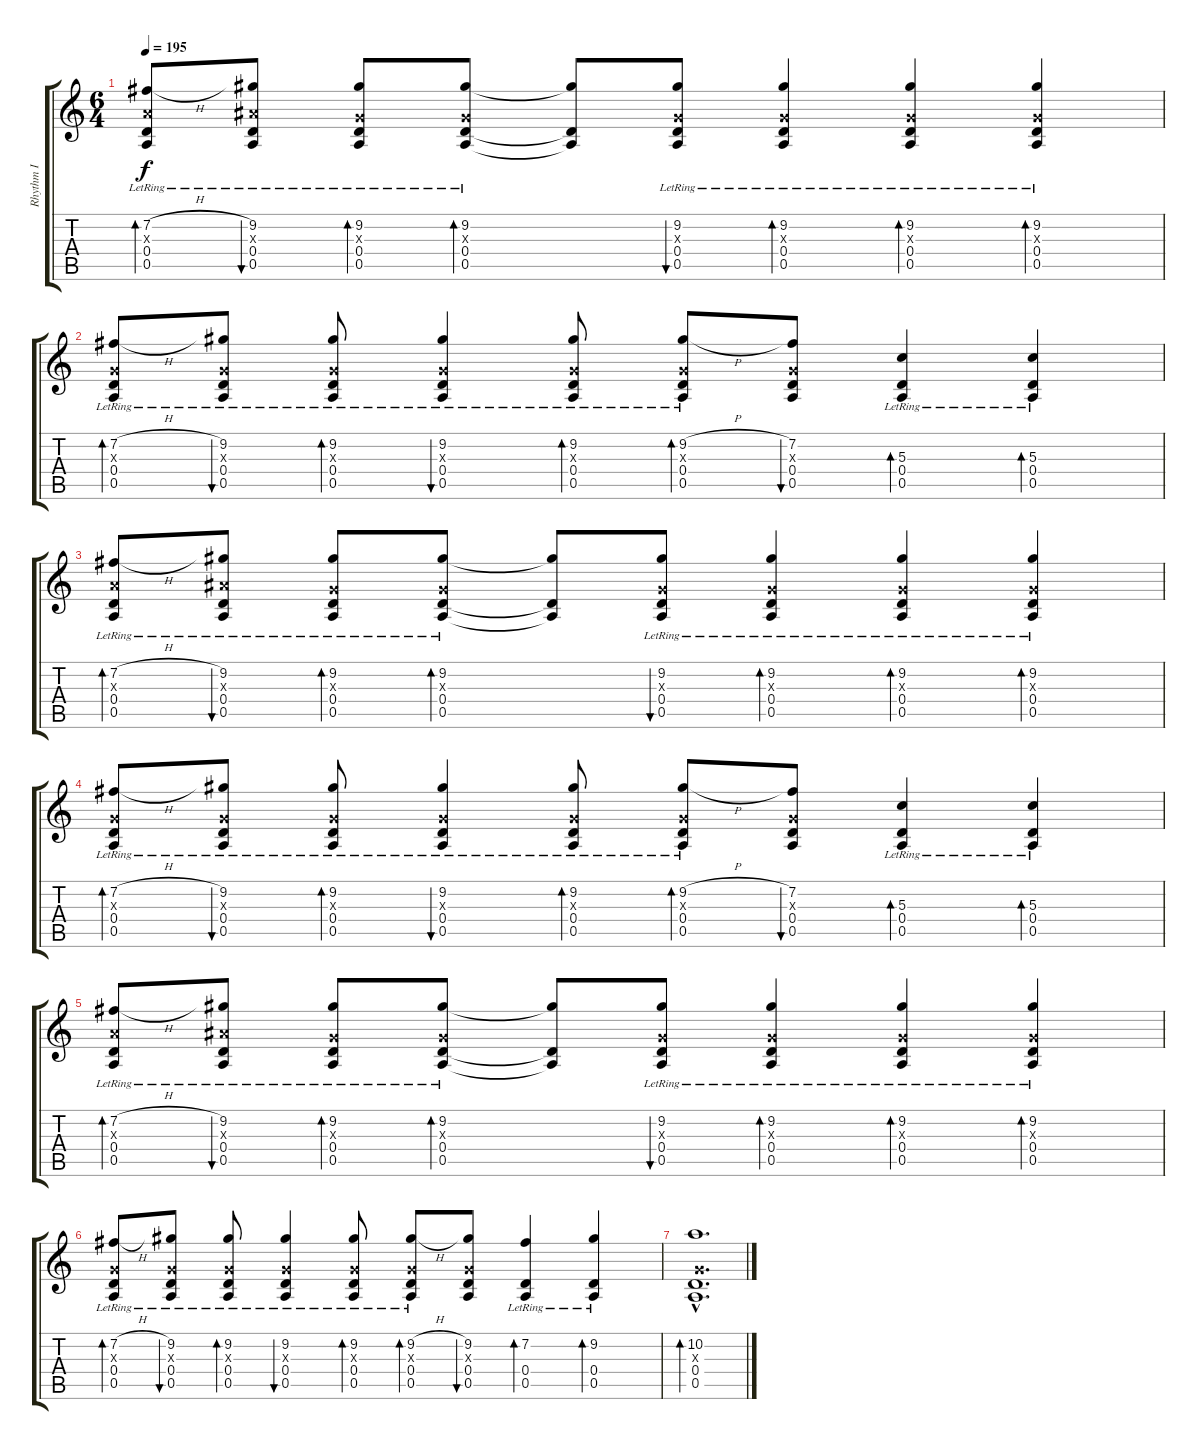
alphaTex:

\track ("Rhythm I" "Rhythm I") {instrument overdrivenguitar}
\staff {score tabs}
\tuning (E4 B3 G3 D3 A2 D2) {hide}
\ts (6 4)
\tempo 195
\clef g2
\ks c
(7.2{h} 2.3{x} 0.4{lr} 0.5{lr}).8{bd 60 dy f} (9.2{lr} 3.3{x} 0.4{lr} 0.5{lr}).8{bu 60} (9.2{lr} 0.3{x} 0.4{lr} 0.5{lr}).8{bd 60} (9.2{lr} 0.3{x} 0.4{lr} 0.5{lr}).8{bd 60} (9.2{t} 0.4{t} 0.5{t}).8 (9.2{lr} 0.3{x} 0.4{lr} 0.5{lr}).8{bu 60} (9.2{lr} 0.3{x} 0.4{lr} 0.5{lr}).4{bd 60} (9.2{lr} 0.3{x} 0.4{lr} 0.5{lr}).4{bd 60} (9.2{lr} 0.3{x} 0.4{lr} 0.5{lr}).4{bd 60} |
(7.2{h} 0.3{x} 0.4{lr} 0.5{lr}).8{bd 60} (9.2{lr} 0.3{x} 0.4{lr} 0.5{lr}).8{bu 60} (9.2{lr} 0.3{x} 0.4{lr} 0.5{lr}).8{bd 60} (9.2{lr} 0.3{x} 0.4{lr} 0.5{lr}).4{bu 60} (9.2{lr} 0.3{x} 0.4{lr} 0.5{lr}).8{bd 60} (9.2{h} 0.3{x} 0.4{lr} 0.5{lr}).8{bd 60} (7.2 0.3{x} 0.4 0.5).8{bu 60} (5.3{lr} 0.4{lr} 0.5{lr}).4{bd 60} (5.3{lr} 0.4{lr} 0.5{lr}).4{bd 60} |
(7.2{h} 2.3{x} 0.4{lr} 0.5{lr}).8{bd 60} (9.2{lr} 3.3{x} 0.4{lr} 0.5{lr}).8{bu 60} (9.2{lr} 0.3{x} 0.4{lr} 0.5{lr}).8{bd 60} (9.2{lr} 0.3{x} 0.4{lr} 0.5{lr}).8{bd 60} (9.2{t} 0.4{t} 0.5{t}).8 (9.2{lr} 0.3{x} 0.4{lr} 0.5{lr}).8{bu 60} (9.2{lr} 0.3{x} 0.4{lr} 0.5{lr}).4{bd 60} (9.2{lr} 0.3{x} 0.4{lr} 0.5{lr}).4{bd 60} (9.2{lr} 0.3{x} 0.4{lr} 0.5{lr}).4{bd 60} |
(7.2{h} 0.3{x} 0.4{lr} 0.5{lr}).8{bd 60} (9.2{lr} 0.3{x} 0.4{lr} 0.5{lr}).8{bu 60} (9.2{lr} 0.3{x} 0.4{lr} 0.5{lr}).8{bd 60} (9.2{lr} 0.3{x} 0.4{lr} 0.5{lr}).4{bu 60} (9.2{lr} 0.3{x} 0.4{lr} 0.5{lr}).8{bd 60} (9.2{h} 0.3{x} 0.4{lr} 0.5{lr}).8{bd 60} (7.2 0.3{x} 0.4 0.5).8{bu 60} (5.3{lr} 0.4{lr} 0.5{lr}).4{bd 60} (5.3{lr} 0.4{lr} 0.5{lr}).4{bd 60} |
(7.2{h} 2.3{x} 0.4{lr} 0.5{lr}).8{bd 60} (9.2{lr} 3.3{x} 0.4{lr} 0.5{lr}).8{bu 60} (9.2{lr} 0.3{x} 0.4{lr} 0.5{lr}).8{bd 60} (9.2{lr} 0.3{x} 0.4{lr} 0.5{lr}).8{bd 60} (9.2{t} 0.4{t} 0.5{t}).8 (9.2{lr} 0.3{x} 0.4{lr} 0.5{lr}).8{bu 60} (9.2{lr} 0.3{x} 0.4{lr} 0.5{lr}).4{bd 60} (9.2{lr} 0.3{x} 0.4{lr} 0.5{lr}).4{bd 60} (9.2{lr} 0.3{x} 0.4{lr} 0.5{lr}).4{bd 60} |
(7.2{h} 0.3{x} 0.4{lr} 0.5{lr}).8{bd 60} (9.2{lr} 0.3{x} 0.4{lr} 0.5{lr}).8{bu 60} (9.2{lr} 0.3{x} 0.4{lr} 0.5{lr}).8{bd 60} (9.2{lr} 0.3{x} 0.4{lr} 0.5{lr}).4{bu 60} (9.2{lr} 0.3{x} 0.4{lr} 0.5{lr}).8{bd 60} (9.2{h} 0.3{x} 0.4{lr} 0.5{lr}).8{bd 60} (9.2 0.3{x} 0.4 0.5).8{bu 60} (7.2 0.4{lr} 0.5{lr}).4{bd 60} (9.2 0.4{lr} 0.5{lr}).4{bd 60} |
(10.2{hac} 0.3{hac x} 0.4{hac} 0.5{hac}).1{d bd 60}
